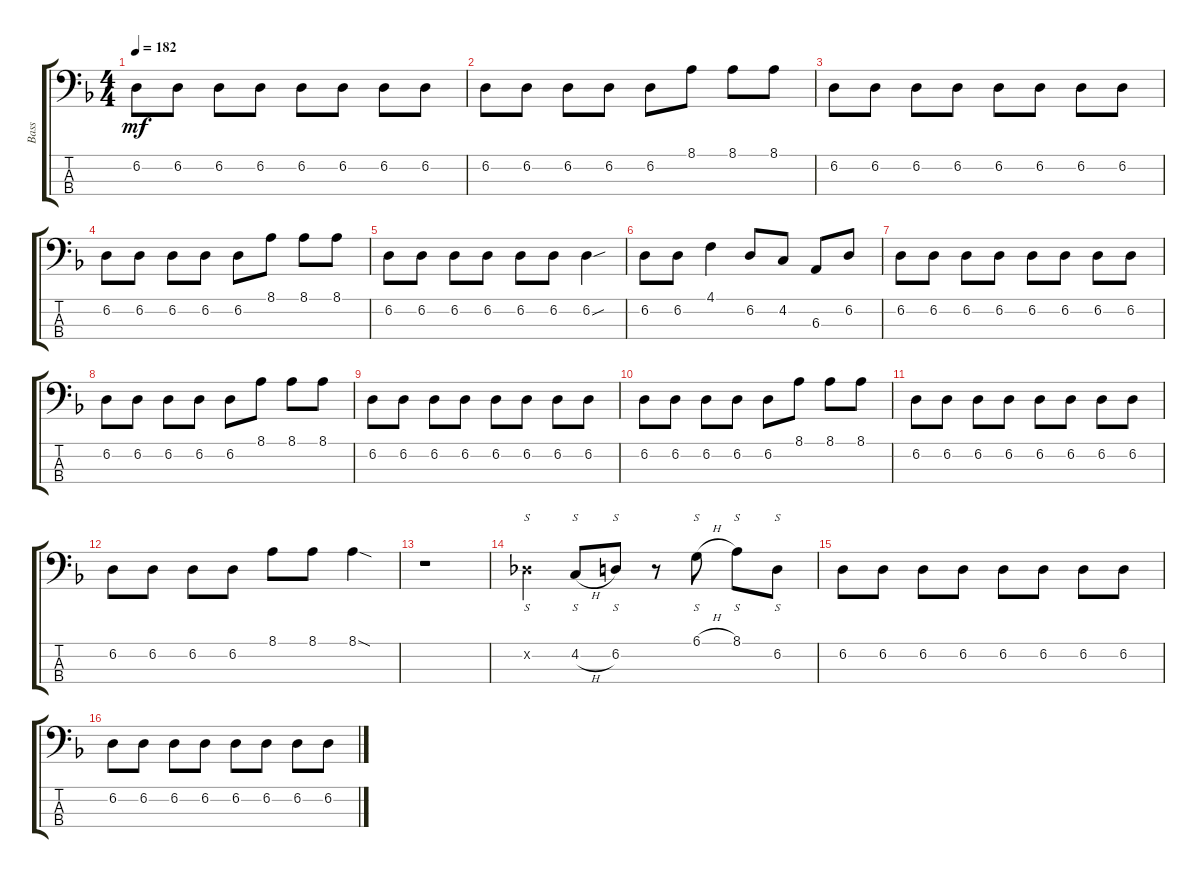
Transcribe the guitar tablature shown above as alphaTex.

\track ("Bass" "Bass") {instrument electricbassfinger}
\staff {score tabs}
\tuning (Db2 Ab1 Eb1 Bb0) {hide}
\ts (4 4)
\tempo 182
\clef f4
\ks f
6.2.8{dy mf} 6.2.8 6.2.8 6.2.8 6.2.8 6.2.8 6.2.8 6.2.8 |
6.2.8 6.2.8 6.2.8 6.2.8 6.2.8 8.1.8 8.1.8 8.1.8 |
6.2.8 6.2.8 6.2.8 6.2.8 6.2.8 6.2.8 6.2.8 6.2.8 |
6.2.8 6.2.8 6.2.8 6.2.8 6.2.8 8.1.8 8.1.8 8.1.8 |
6.2.8 6.2.8 6.2.8 6.2.8 6.2.8 6.2.8 6.2{sou}.4 |
6.2.8 6.2.8 4.1.4 6.2.8 4.2.8 6.3.8 6.2.8 |
6.2.8 6.2.8 6.2.8 6.2.8 6.2.8 6.2.8 6.2.8 6.2.8 |
6.2.8 6.2.8 6.2.8 6.2.8 6.2.8 8.1.8 8.1.8 8.1.8 |
6.2.8 6.2.8 6.2.8 6.2.8 6.2.8 6.2.8 6.2.8 6.2.8 |
6.2.8 6.2.8 6.2.8 6.2.8 6.2.8 8.1.8 8.1.8 8.1.8 |
6.2.8 6.2.8 6.2.8 6.2.8 6.2.8 6.2.8 6.2.8 6.2.8 |
6.2.8 6.2.8 6.2.8 6.2.8 8.1.8 8.1.8 8.1{sod}.4 |
r.1 |
5.2{x}.4{s} 4.2{h}.8{s} 6.2.8{s} r.8 6.1{h}.8{s} 8.1.8{s} 6.2.8{s} |
6.2.8 6.2.8 6.2.8 6.2.8 6.2.8 6.2.8 6.2.8 6.2.8 |
6.2.8 6.2.8 6.2.8 6.2.8 6.2.8 6.2.8 6.2.8 6.2.8
